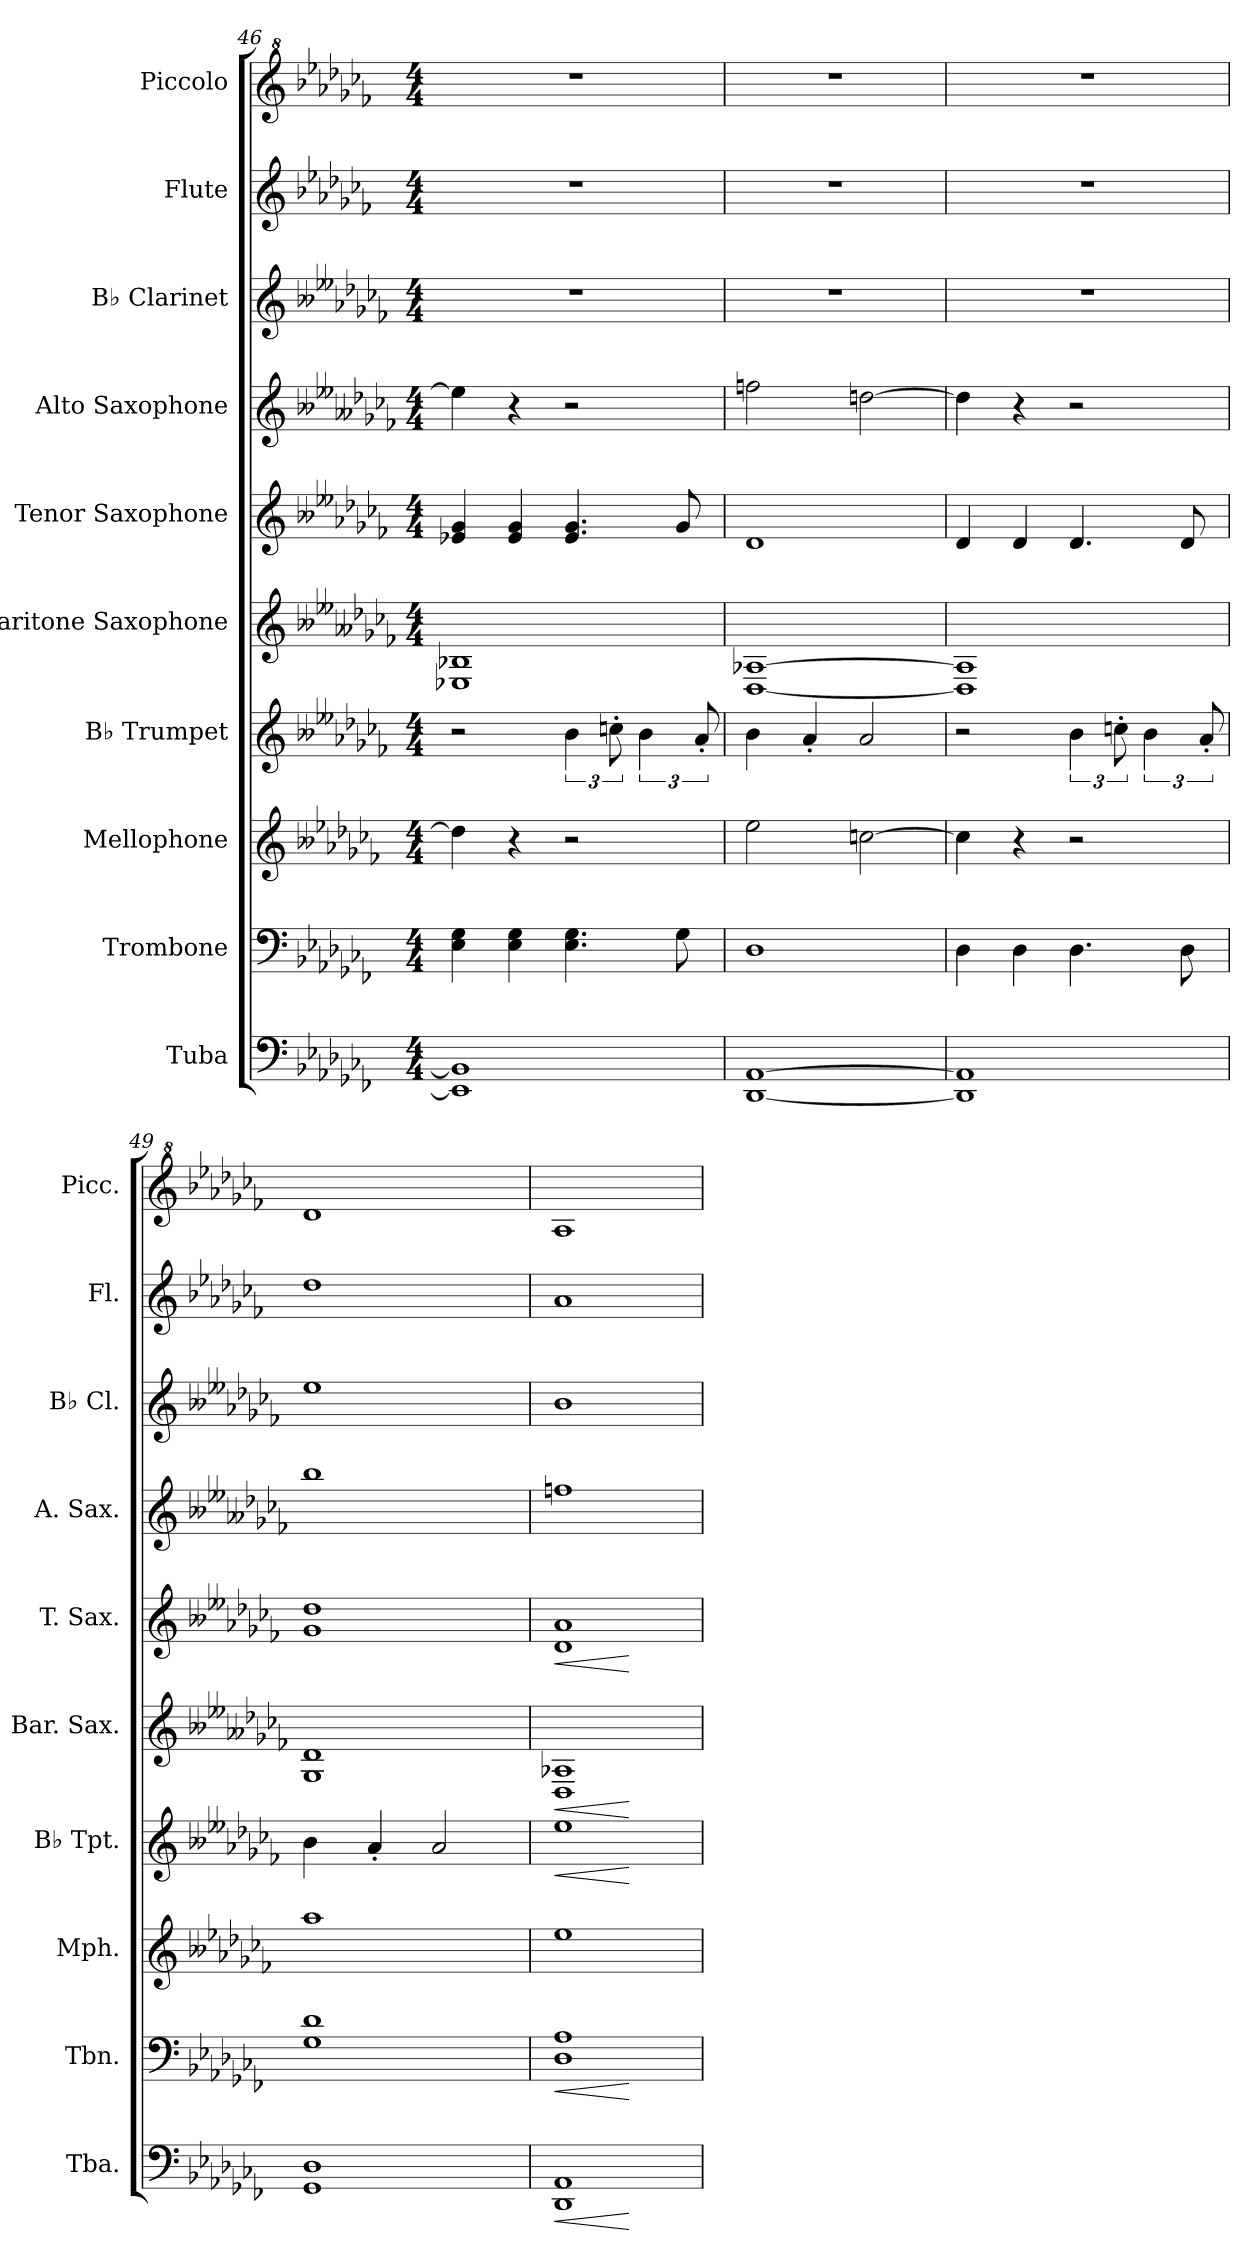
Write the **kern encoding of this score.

**kern	**dynam	**kern	**dynam	**kern	**kern	**dynam	**kern	**dynam	**kern	**dynam	**kern	**kern	**kern	**kern
*part10	*part10	*part9	*part9	*part8	*part7	*part7	*part6	*part6	*part5	*part5	*part4	*part3	*part2	*part1
*staff10	*staff10	*staff9	*staff9	*staff8	*staff7	*staff7	*staff6	*staff6	*staff5	*staff5	*staff4	*staff3	*staff2	*staff1
*I"Tuba	*	*I"Trombone	*	*I"Mellophone	*I"B♭ Trumpet	*	*I"Baritone Saxophone	*	*I"Tenor Saxophone	*	*I"Alto Saxophone	*I"B♭ Clarinet	*I"Flute	*I"Piccolo
*I'Tba.	*	*I'Tbn.	*	*I'Mph.	*I'B♭ Tpt.	*	*I'Bar. Sax.	*	*I'T. Sax.	*	*I'A. Sax.	*I'B♭ Cl.	*I'Fl.	*I'Picc.
*clefF4	*	*clefF4	*	*clefG2	*clefG2	*	*clefG2	*	*clefG2	*	*clefG2	*clefG2	*clefG2	*clefG^2
*	*	*	*	*ITrd4c7	*ITrd1c2	*	*ITrd12c21	*	*ITrd8c14	*	*ITrd5c9	*ITrd1c2	*	*ITrd-7c-12
*k[b-e-a-d-g-c-f-]	*	*k[b-e-a-d-g-c-f-]	*	*k[b--e-a-d-g-c-f-]	*k[b--e--a-d-g-c-f-]	*	*k[b--e--a--d-g-c-f-]	*	*k[b--e--a-d-g-c-f-]	*	*k[b--e--a--d-g-c-f-]	*k[b--e--a-d-g-c-f-]	*k[b-e-a-d-g-c-f-]	*k[b-e-a-d-g-c-f-]
*M4/4	*	*M4/4	*	*M4/4	*M4/4	*	*M4/4	*	*M4/4	*	*M4/4	*M4/4	*M4/4	*M4/4
=46	=46	=46	=46	=46	=46	=46	=46	=46	=46	=46	=46	=46	=46	=46
1EE-] 1BB-]	.	4E-\ 4G-\	.	4g-\]	2r	.	1EE-X 1BB-X	.	4E-X/ 4G-/	.	4g-\]	1r	1r	1r
.	.	4E-\ 4G-\	.	4r	.	.	.	.	4E-/ 4G-/	.	4r	.	.	.
.	.	4.E-\ 4.G-\	.	2r	6a-\	.	.	.	4.E-/ 4.G-/	.	2r	.	.	.
.	.	.	.	.	12b-X'\	.	.	.	.	.	.	.	.	.
.	.	.	.	.	6a-\	.	.	.	.	.	.	.	.	.
.	.	8G-\	.	.	.	.	.	.	8G-/	.	.	.	.	.
.	.	.	.	.	12g-'/	.	.	.	.	.	.	.	.	.
=47	=47	=47	=47	=47	=47	=47	=47	=47	=47	=47	=47	=47	=47	=47
[1DD- [1AA-	.	1D-	.	2a-\	4a-\	.	[1DD- [1AA-X	.	1D-	.	2a-X\	1r	1r	1r
.	.	.	.	.	4g-'/	.	.	.	.	.	.	.	.	.
.	.	.	.	[2fn\	2g-/	.	.	.	.	.	[2fn\	.	.	.
!!LO:PB:g=z
=48	=48	=48	=48	=48	=48	=48	=48	=48	=48	=48	=48	=48	=48	=48
1DD-] 1AA-]	.	4D-\	.	4f\]	2r	.	1DD-] 1AA-]	.	4D-/	.	4f\]	1r	1r	1r
.	.	4D-\	.	4r	.	.	.	.	4D-/	.	4r	.	.	.
.	.	4.D-\	.	2r	6a-\	.	.	.	4.D-/	.	2r	.	.	.
.	.	.	.	.	12b-X'\	.	.	.	.	.	.	.	.	.
.	.	.	.	.	6a-\	.	.	.	.	.	.	.	.	.
.	.	8D-\	.	.	.	.	.	.	8D-/	.	.	.	.	.
.	.	.	.	.	12g-'/	.	.	.	.	.	.	.	.	.
=49	=49	=49	=49	=49	=49	=49	=49	=49	=49	=49	=49	=49	=49	=49
1GG- 1D-	.	1G- 1d-	.	1dd-	4a-\	.	1GG- 1D-	.	1G- 1d-	.	1dd-	1dd-	1dd-	1ddd-
.	.	.	.	.	4g-'/	.	.	.	.	.	.	.	.	.
.	.	.	.	.	2g-/	.	.	.	.	.	.	.	.	.
=50	=50	=50	=50	=50	=50	=50	=50	=50	=50	=50	=50	=50	=50	=50
!	!LO:HP:b	!	!LO:HP:b	!	!	!LO:HP:b	!	!LO:HP:b	!	!LO:HP:b	!	!	!	!
1DD- 1AA-	<	1D- 1A-	<	1a-	1dd-	<	1DD- 1AA-X	<	1D- 1A-	<	1a-X	1a-	1a-	1aa-
.	[	.	[	.	.	[	.	[	.	[	.	.	.	.
=	=	=	=	=	=	=	=	=	=	=	=	=	=	=
*-	*-	*-	*-	*-	*-	*-	*-	*-	*-	*-	*-	*-	*-	*-
